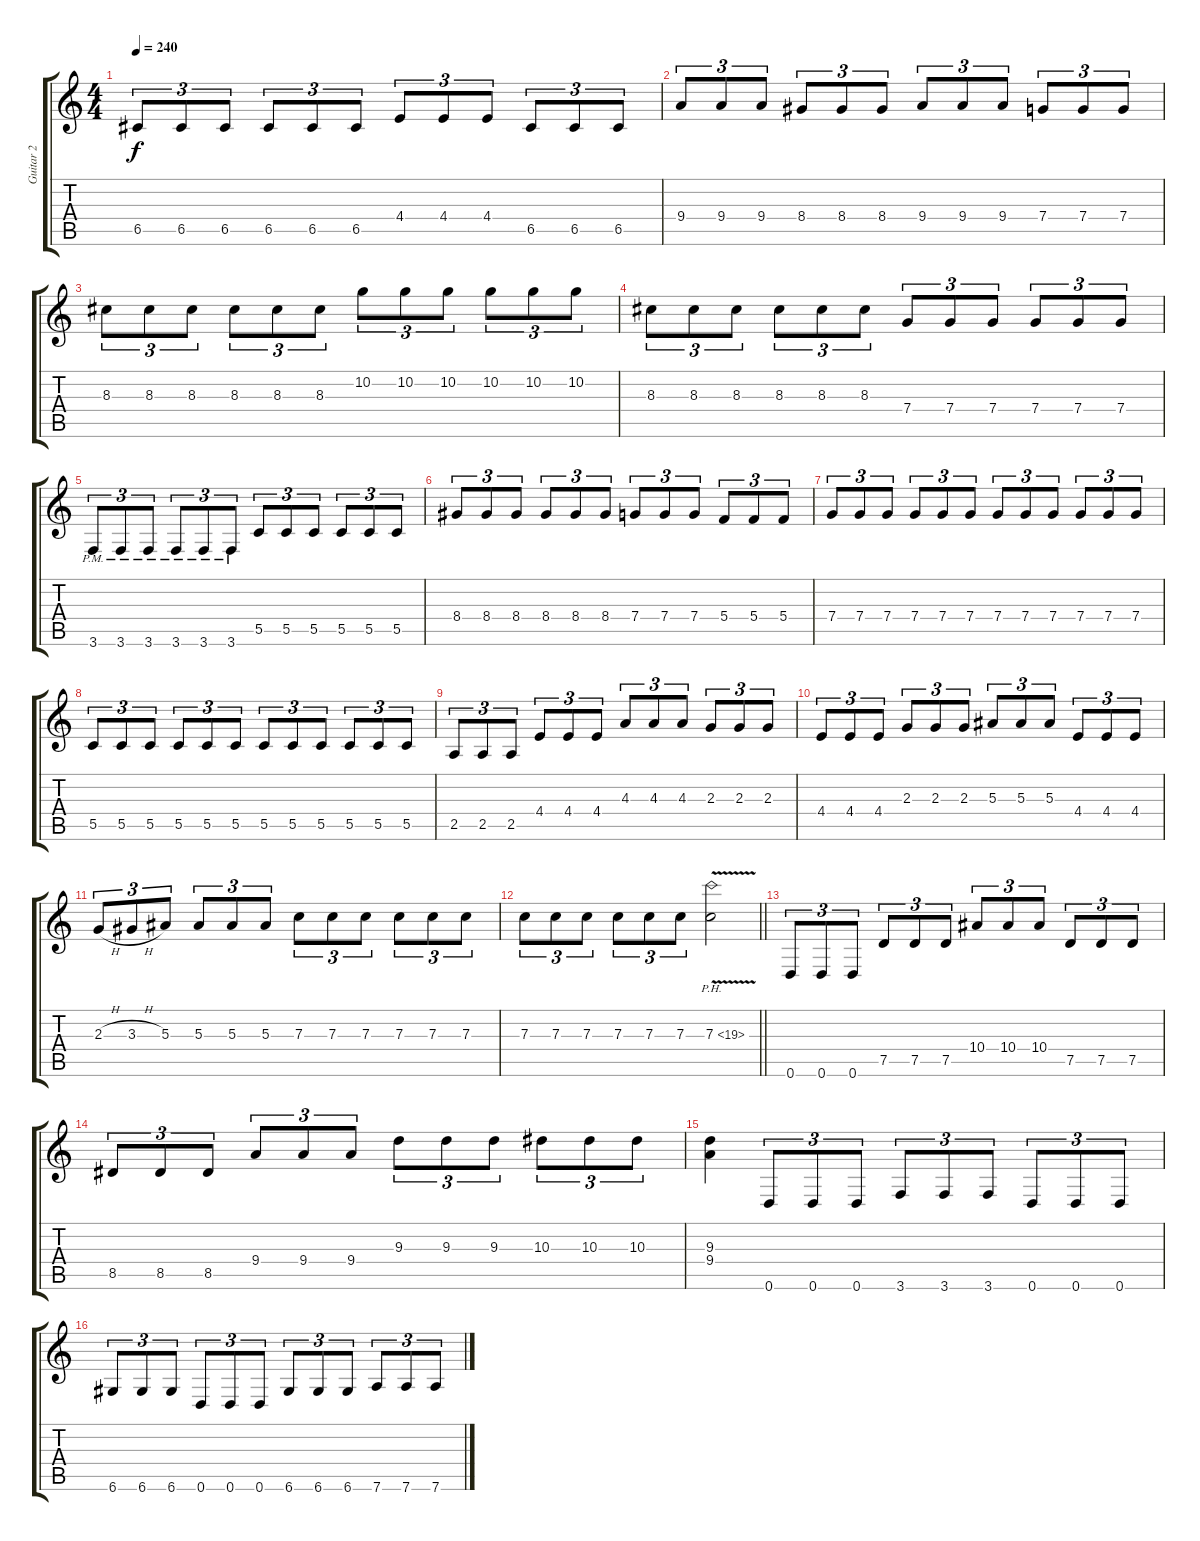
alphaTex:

\track ("Guitar 2" "Guitar 2") {instrument overdrivenguitar}
\staff {score tabs}
\tuning (D4 A3 F3 C3 G2 D2) {hide}
\ts (4 4)
\tempo 240
\clef g2
\ks c
6.5.8{tu (3 2) dy f} 6.5.8{tu (3 2)} 6.5.8{tu (3 2)} 6.5.8{tu (3 2)} 6.5.8{tu (3 2)} 6.5.8{tu (3 2)} 4.4.8{tu (3 2)} 4.4.8{tu (3 2)} 4.4.8{tu (3 2)} 6.5.8{tu (3 2)} 6.5.8{tu (3 2)} 6.5.8{tu (3 2)} |
9.4.8{tu (3 2)} 9.4.8{tu (3 2)} 9.4.8{tu (3 2)} 8.4.8{tu (3 2)} 8.4.8{tu (3 2)} 8.4.8{tu (3 2)} 9.4.8{tu (3 2)} 9.4.8{tu (3 2)} 9.4.8{tu (3 2)} 7.4.8{tu (3 2)} 7.4.8{tu (3 2)} 7.4.8{tu (3 2)} |
8.3.8{tu (3 2)} 8.3.8{tu (3 2)} 8.3.8{tu (3 2)} 8.3.8{tu (3 2)} 8.3.8{tu (3 2)} 8.3.8{tu (3 2)} 10.2.8{tu (3 2)} 10.2.8{tu (3 2)} 10.2.8{tu (3 2)} 10.2.8{tu (3 2)} 10.2.8{tu (3 2)} 10.2.8{tu (3 2)} |
8.3.8{tu (3 2)} 8.3.8{tu (3 2)} 8.3.8{tu (3 2)} 8.3.8{tu (3 2)} 8.3.8{tu (3 2)} 8.3.8{tu (3 2)} 7.4.8{tu (3 2)} 7.4.8{tu (3 2)} 7.4.8{tu (3 2)} 7.4.8{tu (3 2)} 7.4.8{tu (3 2)} 7.4.8{tu (3 2)} |
3.6{pm}.8{tu (3 2)} 3.6{pm}.8{tu (3 2)} 3.6{pm}.8{tu (3 2)} 3.6{pm}.8{tu (3 2)} 3.6{pm}.8{tu (3 2)} 3.6{pm}.8{tu (3 2)} 5.5.8{tu (3 2)} 5.5.8{tu (3 2)} 5.5.8{tu (3 2)} 5.5.8{tu (3 2)} 5.5.8{tu (3 2)} 5.5.8{tu (3 2)} |
8.4.8{tu (3 2)} 8.4.8{tu (3 2)} 8.4.8{tu (3 2)} 8.4.8{tu (3 2)} 8.4.8{tu (3 2)} 8.4.8{tu (3 2)} 7.4.8{tu (3 2)} 7.4.8{tu (3 2)} 7.4.8{tu (3 2)} 5.4.8{tu (3 2)} 5.4.8{tu (3 2)} 5.4.8{tu (3 2)} |
7.4.8{tu (3 2)} 7.4.8{tu (3 2)} 7.4.8{tu (3 2)} 7.4.8{tu (3 2)} 7.4.8{tu (3 2)} 7.4.8{tu (3 2)} 7.4.8{tu (3 2)} 7.4.8{tu (3 2)} 7.4.8{tu (3 2)} 7.4.8{tu (3 2)} 7.4.8{tu (3 2)} 7.4.8{tu (3 2)} |
5.5.8{tu (3 2)} 5.5.8{tu (3 2)} 5.5.8{tu (3 2)} 5.5.8{tu (3 2)} 5.5.8{tu (3 2)} 5.5.8{tu (3 2)} 5.5.8{tu (3 2)} 5.5.8{tu (3 2)} 5.5.8{tu (3 2)} 5.5.8{tu (3 2)} 5.5.8{tu (3 2)} 5.5.8{tu (3 2)} |
2.5.8{tu (3 2)} 2.5.8{tu (3 2)} 2.5.8{tu (3 2)} 4.4.8{tu (3 2)} 4.4.8{tu (3 2)} 4.4.8{tu (3 2)} 4.3.8{tu (3 2)} 4.3.8{tu (3 2)} 4.3.8{tu (3 2)} 2.3.8{tu (3 2)} 2.3.8{tu (3 2)} 2.3.8{tu (3 2)} |
4.4.8{tu (3 2)} 4.4.8{tu (3 2)} 4.4.8{tu (3 2)} 2.3.8{tu (3 2)} 2.3.8{tu (3 2)} 2.3.8{tu (3 2)} 5.3.8{tu (3 2)} 5.3.8{tu (3 2)} 5.3.8{tu (3 2)} 4.4.8{tu (3 2)} 4.4.8{tu (3 2)} 4.4.8{tu (3 2)} |
2.3{h}.8{tu (3 2)} 3.3{h}.8{tu (3 2)} 5.3.8{tu (3 2)} 5.3.8{tu (3 2)} 5.3.8{tu (3 2)} 5.3.8{tu (3 2)} 7.3.8{tu (3 2)} 7.3.8{tu (3 2)} 7.3.8{tu (3 2)} 7.3.8{tu (3 2)} 7.3.8{tu (3 2)} 7.3.8{tu (3 2)} |
\barLineRight lightlight
7.3.8{tu (3 2)} 7.3.8{tu (3 2)} 7.3.8{tu (3 2)} 7.3.8{tu (3 2)} 7.3.8{tu (3 2)} 7.3.8{tu (3 2)} 7.3{ph 12 v}.2 |
0.6.8{tu (3 2)} 0.6.8{tu (3 2)} 0.6.8{tu (3 2)} 7.5.8{tu (3 2)} 7.5.8{tu (3 2)} 7.5.8{tu (3 2)} 10.4.8{tu (3 2)} 10.4.8{tu (3 2)} 10.4.8{tu (3 2)} 7.5.8{tu (3 2)} 7.5.8{tu (3 2)} 7.5.8{tu (3 2)} |
8.5.8{tu (3 2)} 8.5.8{tu (3 2)} 8.5.8{tu (3 2)} 9.4.8{tu (3 2)} 9.4.8{tu (3 2)} 9.4.8{tu (3 2)} 9.3.8{tu (3 2)} 9.3.8{tu (3 2)} 9.3.8{tu (3 2)} 10.3.8{tu (3 2)} 10.3.8{tu (3 2)} 10.3.8{tu (3 2)} |
(9.3 9.4).4 0.6.8{tu (3 2)} 0.6.8{tu (3 2)} 0.6.8{tu (3 2)} 3.6.8{tu (3 2)} 3.6.8{tu (3 2)} 3.6.8{tu (3 2)} 0.6.8{tu (3 2)} 0.6.8{tu (3 2)} 0.6.8{tu (3 2)} |
6.6.8{tu (3 2)} 6.6.8{tu (3 2)} 6.6.8{tu (3 2)} 0.6.8{tu (3 2)} 0.6.8{tu (3 2)} 0.6.8{tu (3 2)} 6.6.8{tu (3 2)} 6.6.8{tu (3 2)} 6.6.8{tu (3 2)} 7.6.8{tu (3 2)} 7.6.8{tu (3 2)} 7.6.8{tu (3 2)}
